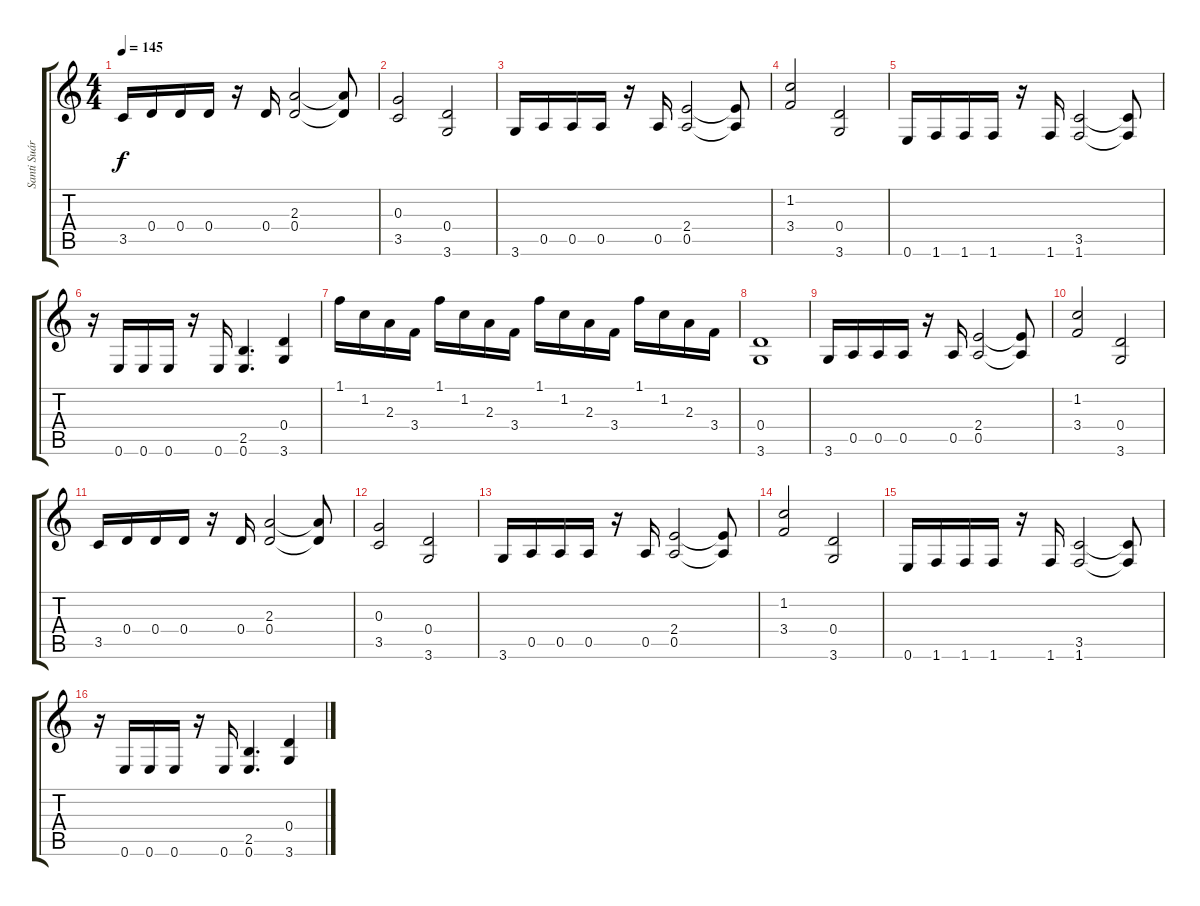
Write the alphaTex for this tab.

\track ("Santi Suárez" "Santi Suár") {instrument overdrivenguitar}
\staff {score tabs}
\tuning (E4 B3 G3 D3 A2 E2) {hide}
\ts (4 4)
\tempo 145
\clef g2
\ks c
3.5.16{dy f} 0.4.16 0.4.16 0.4.16 r.16 0.4.16 (2.3 0.4).2 (2.3{t} 0.4{t}).8 |
(0.3 3.5).2 (0.4 3.6).2 |
3.6.16 0.5.16 0.5.16 0.5.16 r.16 0.5.16 (2.4 0.5).2 (2.4{t} 0.5{t}).8 |
(1.2 3.4).2 (0.4 3.6).2 |
0.6.16 1.6.16 1.6.16 1.6.16 r.16 1.6.16 (3.5 1.6).2 (3.5{t} 1.6{t}).8 |
r.16 0.6.16 0.6.16 0.6.16 r.16 0.6.16 (2.5 0.6).4{d} (0.4 3.6).4 |
1.1.16 1.2.16 2.3.16 3.4.16 1.1.16 1.2.16 2.3.16 3.4.16 1.1.16 1.2.16 2.3.16 3.4.16 1.1.16 1.2.16 2.3.16 3.4.16 |
(0.4 3.6).1 |
3.6.16 0.5.16 0.5.16 0.5.16 r.16 0.5.16 (2.4 0.5).2 (2.4{t} 0.5{t}).8 |
(1.2 3.4).2 (0.4 3.6).2 |
3.5.16 0.4.16 0.4.16 0.4.16 r.16 0.4.16 (2.3 0.4).2 (2.3{t} 0.4{t}).8 |
(0.3 3.5).2 (0.4 3.6).2 |
3.6.16 0.5.16 0.5.16 0.5.16 r.16 0.5.16 (2.4 0.5).2 (2.4{t} 0.5{t}).8 |
(1.2 3.4).2 (0.4 3.6).2 |
0.6.16 1.6.16 1.6.16 1.6.16 r.16 1.6.16 (3.5 1.6).2 (3.5{t} 1.6{t}).8 |
r.16 0.6.16 0.6.16 0.6.16 r.16 0.6.16 (2.5 0.6).4{d} (0.4 3.6).4
